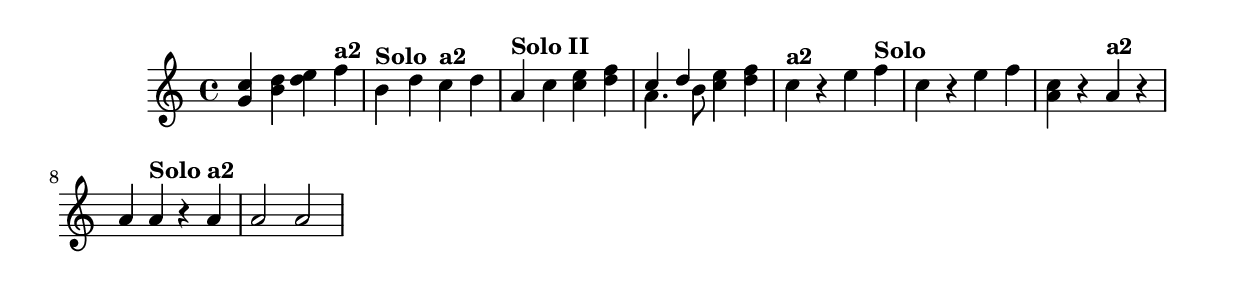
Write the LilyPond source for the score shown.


\version "2.3.4"

\header{ texidoc="@cindex Part Combine
In orchestral scores and hymns, voices are traditionally combined into
one staff.  LilyPond has a part combiner that combines, or separates, two
voices according to the actual rhythm and pitch.  Configurable texts, such 
as ``solo'' and ``@`a2'', are typeset automatically in appropriate
places. "
}

\score{
    \context Staff = flauti <<
    \time 4/4
    \partcombine
    \relative c'' {
      c4 d e f | b,4 d c d | r2 e4 f | c4 d e f |
      c4 r e f | c4 r e f | c4 r a r | a a r a |
      a2 \set soloADue = ##f a |
    }
    \relative c'' {
      g4 b d f | r2 c4 d | a c c d | a4. b8 c4 d
      c r e r | r2 s2 | a,4 r a r | a r r a |
      a2 \set soloADue = ##f a |
    }
  >>
  \paper{
	raggedright = ##t
  }
}


